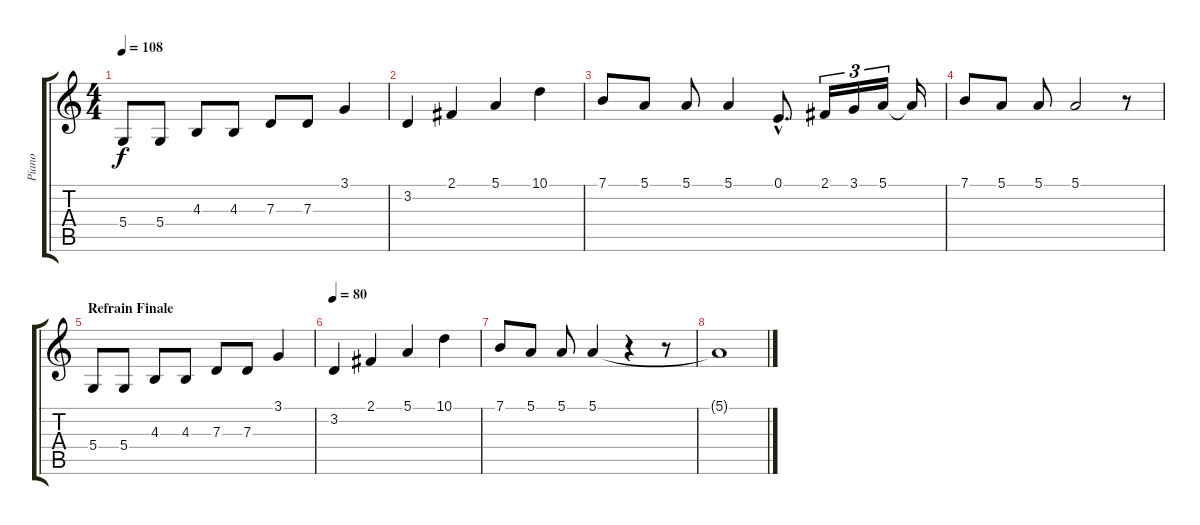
\track ("Piano" "Piano") {instrument acousticgrandpiano}
\staff {score tabs}
\tuning (E4 B3 G3 D3 A2 E2) {hide}
\ts (4 4)
\tempo 108
\clef g2
\ks c
5.4.8{dy f} 5.4.8 4.3.8 4.3.8 7.3.8 7.3.8 3.1.4 |
3.2.4 2.1.4 5.1.4 10.1.4 |
7.1.8 5.1.8 5.1.8 5.1.4 0.1{hac}.8{d} 2.1.16{tu (3 2)} 3.1.16{tu (3 2)} 5.1.16{tu (3 2)} 5.1{t}.16 |
7.1.8 5.1.8 5.1.8 5.1.2 r.8 |
\section ("" "Refrain Finale")
5.4.8 5.4.8 4.3.8 4.3.8 7.3.8 7.3.8 3.1.4 |
\tempo 80
3.2.4 2.1.4 5.1.4 10.1.4 |
7.1.8 5.1.8 5.1.8 5.1.4 r.4 r.8 |
5.1{t}.1
